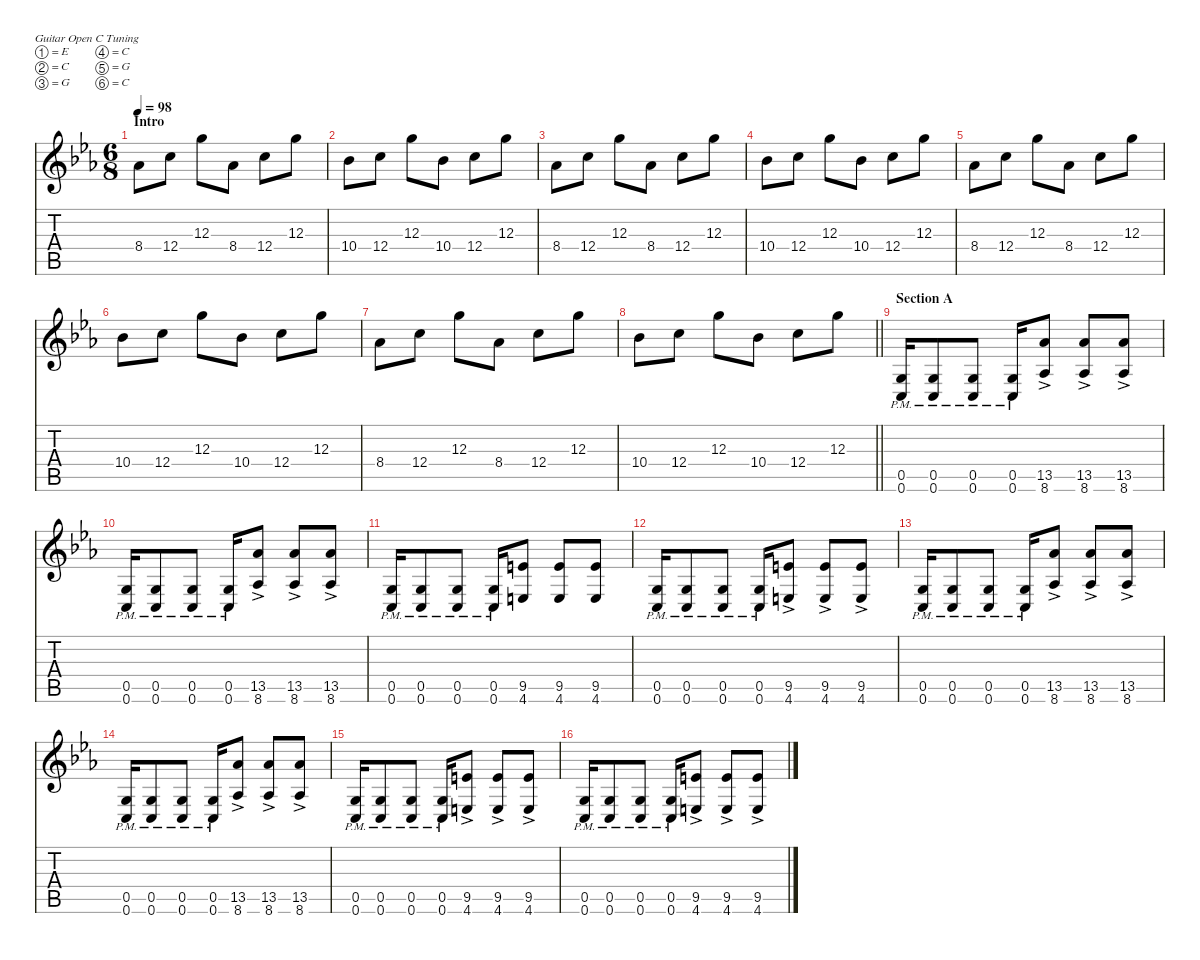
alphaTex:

\defaultSystemsLayout 4
\hideDynamics
\bracketExtendMode nobrackets
\singleTrackTrackNamePolicy hidden
\multiTrackTrackNamePolicy hidden
\firstSystemTrackNameMode fullname
\firstSystemTrackNameOrientation horizontal
\otherSystemsTrackNameOrientation horizontal
\track ("Devin Townsend" "dist.guit.") {instrument distortionguitar}
\staff {score tabs}
\tuning (E4 C4 G3 C3 G2 C2)
\ts (6 8)
\beaming (8 2 2 2 2)
\section ("" "Intro")
\tempo 98
\clef g2
\ks eb
8.4{acc b}.8{dy f instrument distortionguitar beam Down} 12.4{acc forcenatural}.8{beam Down} 12.3{acc forcenatural}.8{beam Down} 8.4{acc b}.8{beam Down} 12.4{acc forcenatural}.8{beam Down} 12.3{acc forcenatural}.8{beam Down} |
10.4{acc b}.8{beam Down} 12.4{acc forcenatural}.8{beam Down} 12.3{acc forcenatural}.8{beam Down} 10.4{acc b}.8{beam Down} 12.4{acc forcenatural}.8{beam Down} 12.3{acc forcenatural}.8{beam Down} |
8.4{acc b}.8{beam Down} 12.4{acc forcenatural}.8{beam Down} 12.3{acc forcenatural}.8{beam Down} 8.4{acc b}.8{beam Down} 12.4{acc forcenatural}.8{beam Down} 12.3{acc forcenatural}.8{beam Down} |
10.4{acc b}.8{beam Down} 12.4{acc forcenatural}.8{beam Down} 12.3{acc forcenatural}.8{beam Down} 10.4{acc b}.8{beam Down} 12.4{acc forcenatural}.8{beam Down} 12.3{acc forcenatural}.8{beam Down} |
8.4{acc b}.8{beam Down} 12.4{acc forcenatural}.8{beam Down} 12.3{acc forcenatural}.8{beam Down} 8.4{acc b}.8{beam Down} 12.4{acc forcenatural}.8{beam Down} 12.3{acc forcenatural}.8{beam Down} |
10.4{acc b}.8{beam Down} 12.4{acc forcenatural}.8{beam Down} 12.3{acc forcenatural}.8{beam Down} 10.4{acc b}.8{beam Down} 12.4{acc forcenatural}.8{beam Down} 12.3{acc forcenatural}.8{beam Down} |
8.4{acc b}.8{beam Down} 12.4{acc forcenatural}.8{beam Down} 12.3{acc forcenatural}.8{beam Down} 8.4{acc b}.8{beam Down} 12.4{acc forcenatural}.8{beam Down} 12.3{acc forcenatural}.8{beam Down} |
\barLineRight lightlight
10.4{acc b}.8{beam Down} 12.4{acc forcenatural}.8{beam Down} 12.3{acc forcenatural}.8{beam Down} 10.4{acc b}.8{beam Down} 12.4{acc forcenatural}.8{beam Down} 12.3{acc forcenatural}.8{beam Down} |
\section ("" "Section A")
(0.5{pm acc forcenatural} 0.6{pm acc forcenatural}).16{beam Up} (0.5{pm acc forcenatural} 0.6{pm acc forcenatural}).8{beam Up} (0.5{pm acc forcenatural} 0.6{pm acc forcenatural}).8{beam Up} (0.5{pm acc forcenatural} 0.6{pm acc forcenatural}).16{beam Up} (13.5{ac acc b} 8.6{ac acc b}).8{beam Up} (13.5{ac acc b} 8.6{ac acc b}).8{beam Up} (13.5{ac acc b} 8.6{ac acc b}).8{beam Up} |
(0.5{pm acc forcenatural} 0.6{pm acc forcenatural}).16{beam Up} (0.5{pm acc forcenatural} 0.6{pm acc forcenatural}).8{beam Up} (0.5{pm acc forcenatural} 0.6{pm acc forcenatural}).8{beam Up} (0.5{pm acc forcenatural} 0.6{pm acc forcenatural}).16{beam Up} (13.5{ac acc b} 8.6{ac acc b}).8{beam Up} (13.5{ac acc b} 8.6{ac acc b}).8{beam Up} (13.5{ac acc b} 8.6{ac acc b}).8{beam Up} |
(0.5{pm acc forcenatural} 0.6{pm acc forcenatural}).16{beam Up} (0.5{pm acc forcenatural} 0.6{pm acc forcenatural}).8{beam Up} (0.5{pm acc forcenatural} 0.6{pm acc forcenatural}).8{beam Up} (0.5{pm acc forcenatural} 0.6{pm acc forcenatural}).16{beam Up} (9.5{acc forcenatural} 4.6{acc forcenatural}).8{beam Up} (9.5{acc forcenatural} 4.6{acc forcenatural}).8{beam Up} (9.5{acc forcenatural} 4.6{acc forcenatural}).8{beam Up} |
(0.5{pm acc forcenatural} 0.6{pm acc forcenatural}).16{beam Up} (0.5{pm acc forcenatural} 0.6{pm acc forcenatural}).8{beam Up} (0.5{pm acc forcenatural} 0.6{pm acc forcenatural}).8{beam Up} (0.5{pm acc forcenatural} 0.6{pm acc forcenatural}).16{beam Up} (9.5{ac acc forcenatural} 4.6{ac acc forcenatural}).8{beam Up} (9.5{ac acc forcenatural} 4.6{ac acc forcenatural}).8{beam Up} (9.5{ac acc forcenatural} 4.6{ac acc forcenatural}).8{beam Up} |
(0.5{pm acc forcenatural} 0.6{pm acc forcenatural}).16{beam Up} (0.5{pm acc forcenatural} 0.6{pm acc forcenatural}).8{beam Up} (0.5{pm acc forcenatural} 0.6{pm acc forcenatural}).8{beam Up} (0.5{pm acc forcenatural} 0.6{pm acc forcenatural}).16{beam Up} (13.5{ac acc b} 8.6{ac acc b}).8{beam Up} (13.5{ac acc b} 8.6{ac acc b}).8{beam Up} (13.5{ac acc b} 8.6{ac acc b}).8{beam Up} |
(0.5{pm acc forcenatural} 0.6{pm acc forcenatural}).16{beam Up} (0.5{pm acc forcenatural} 0.6{pm acc forcenatural}).8{beam Up} (0.5{pm acc forcenatural} 0.6{pm acc forcenatural}).8{beam Up} (0.5{pm acc forcenatural} 0.6{pm acc forcenatural}).16{beam Up} (13.5{ac acc b} 8.6{ac acc b}).8{beam Up} (13.5{ac acc b} 8.6{ac acc b}).8{beam Up} (13.5{ac acc b} 8.6{ac acc b}).8{beam Up} |
(0.5{pm acc forcenatural} 0.6{pm acc forcenatural}).16{beam Up} (0.5{pm acc forcenatural} 0.6{pm acc forcenatural}).8{beam Up} (0.5{pm acc forcenatural} 0.6{pm acc forcenatural}).8{beam Up} (0.5{pm acc forcenatural} 0.6{pm acc forcenatural}).16{beam Up} (9.5{ac acc forcenatural} 4.6{ac acc forcenatural}).8{beam Up} (9.5{ac acc forcenatural} 4.6{ac acc forcenatural}).8{beam Up} (9.5{ac acc forcenatural} 4.6{ac acc forcenatural}).8{beam Up} |
(0.5{pm acc forcenatural} 0.6{pm acc forcenatural}).16{beam Up} (0.5{pm acc forcenatural} 0.6{pm acc forcenatural}).8{beam Up} (0.5{pm acc forcenatural} 0.6{pm acc forcenatural}).8{beam Up} (0.5{pm acc forcenatural} 0.6{pm acc forcenatural}).16{beam Up} (9.5{ac acc forcenatural} 4.6{ac acc forcenatural}).8{beam Up} (9.5{ac acc forcenatural} 4.6{ac acc forcenatural}).8{beam Up} (9.5{ac acc forcenatural} 4.6{ac acc forcenatural}).8{beam Up}
